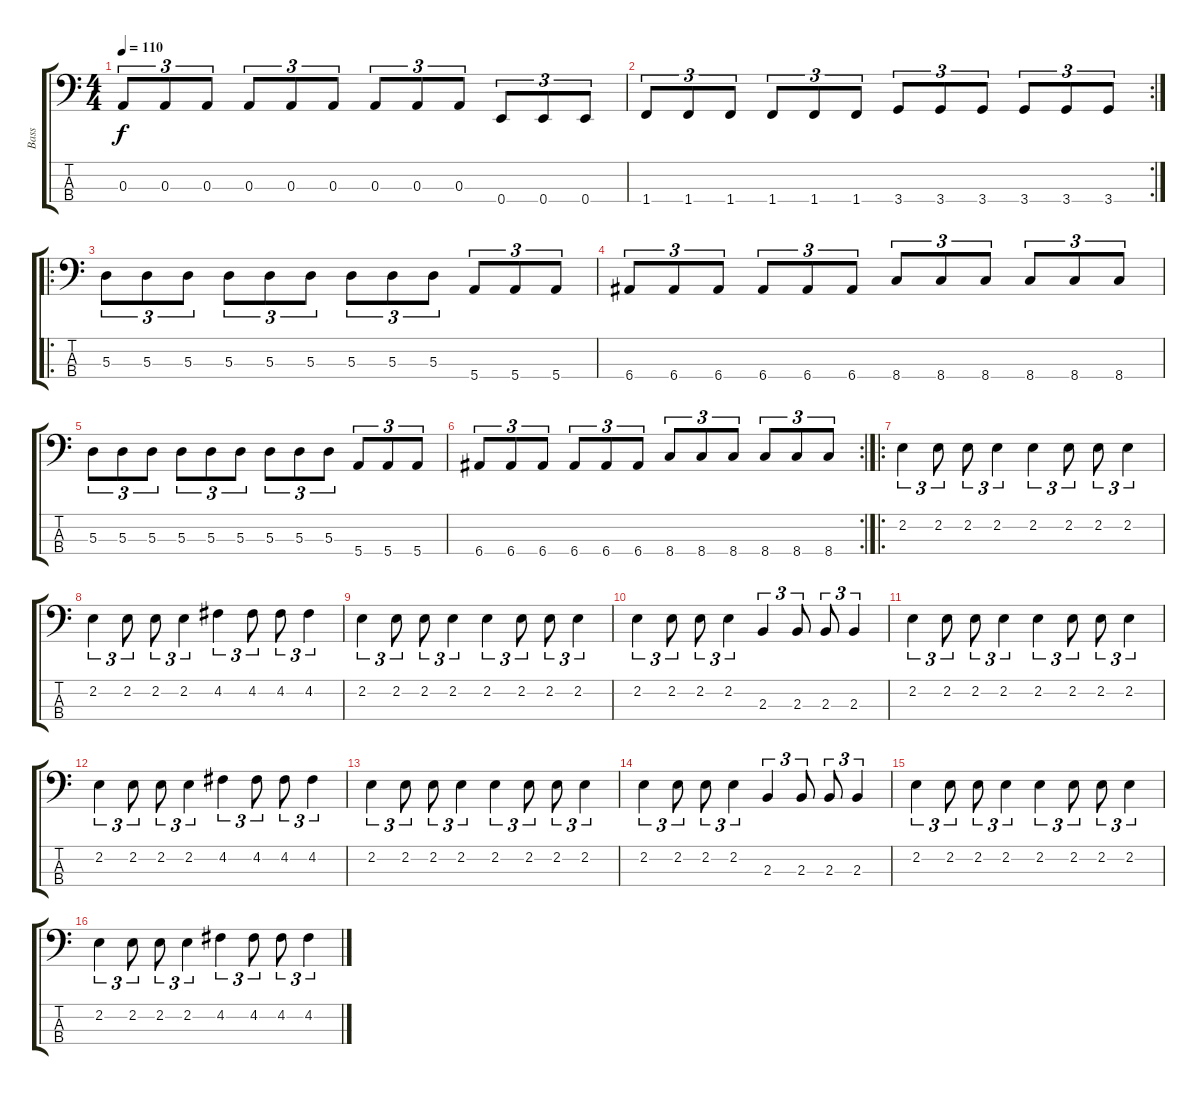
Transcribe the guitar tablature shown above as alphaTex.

\track ("Bass" "Bass") {instrument electricbassfinger}
\staff {score tabs}
\tuning (G2 D2 A1 E1) {hide}
\ts (4 4)
\tempo 110
\clef f4
\ks c
0.3.8{tu (3 2) dy f} 0.3.8{tu (3 2)} 0.3.8{tu (3 2)} 0.3.8{tu (3 2)} 0.3.8{tu (3 2)} 0.3.8{tu (3 2)} 0.3.8{tu (3 2)} 0.3.8{tu (3 2)} 0.3.8{tu (3 2)} 0.4.8{tu (3 2)} 0.4.8{tu (3 2)} 0.4.8{tu (3 2)} |
\rc 2
1.4.8{tu (3 2)} 1.4.8{tu (3 2)} 1.4.8{tu (3 2)} 1.4.8{tu (3 2)} 1.4.8{tu (3 2)} 1.4.8{tu (3 2)} 3.4.8{tu (3 2)} 3.4.8{tu (3 2)} 3.4.8{tu (3 2)} 3.4.8{tu (3 2)} 3.4.8{tu (3 2)} 3.4.8{tu (3 2)} |
\ro
5.3.8{tu (3 2)} 5.3.8{tu (3 2)} 5.3.8{tu (3 2)} 5.3.8{tu (3 2)} 5.3.8{tu (3 2)} 5.3.8{tu (3 2)} 5.3.8{tu (3 2)} 5.3.8{tu (3 2)} 5.3.8{tu (3 2)} 5.4.8{tu (3 2)} 5.4.8{tu (3 2)} 5.4.8{tu (3 2)} |
6.4.8{tu (3 2)} 6.4.8{tu (3 2)} 6.4.8{tu (3 2)} 6.4.8{tu (3 2)} 6.4.8{tu (3 2)} 6.4.8{tu (3 2)} 8.4.8{tu (3 2)} 8.4.8{tu (3 2)} 8.4.8{tu (3 2)} 8.4.8{tu (3 2)} 8.4.8{tu (3 2)} 8.4.8{tu (3 2)} |
5.3.8{tu (3 2)} 5.3.8{tu (3 2)} 5.3.8{tu (3 2)} 5.3.8{tu (3 2)} 5.3.8{tu (3 2)} 5.3.8{tu (3 2)} 5.3.8{tu (3 2)} 5.3.8{tu (3 2)} 5.3.8{tu (3 2)} 5.4.8{tu (3 2)} 5.4.8{tu (3 2)} 5.4.8{tu (3 2)} |
\rc 2
6.4.8{tu (3 2)} 6.4.8{tu (3 2)} 6.4.8{tu (3 2)} 6.4.8{tu (3 2)} 6.4.8{tu (3 2)} 6.4.8{tu (3 2)} 8.4.8{tu (3 2)} 8.4.8{tu (3 2)} 8.4.8{tu (3 2)} 8.4.8{tu (3 2)} 8.4.8{tu (3 2)} 8.4.8{tu (3 2)} |
\ro
2.2.4{tu (3 2)} 2.2.8{tu (3 2)} 2.2.8{tu (3 2)} 2.2.4{tu (3 2)} 2.2.4{tu (3 2)} 2.2.8{tu (3 2)} 2.2.8{tu (3 2)} 2.2.4{tu (3 2)} |
2.2.4{tu (3 2)} 2.2.8{tu (3 2)} 2.2.8{tu (3 2)} 2.2.4{tu (3 2)} 4.2.4{tu (3 2)} 4.2.8{tu (3 2)} 4.2.8{tu (3 2)} 4.2.4{tu (3 2)} |
2.2.4{tu (3 2)} 2.2.8{tu (3 2)} 2.2.8{tu (3 2)} 2.2.4{tu (3 2)} 2.2.4{tu (3 2)} 2.2.8{tu (3 2)} 2.2.8{tu (3 2)} 2.2.4{tu (3 2)} |
2.2.4{tu (3 2)} 2.2.8{tu (3 2)} 2.2.8{tu (3 2)} 2.2.4{tu (3 2)} 2.3.4{tu (3 2)} 2.3.8{tu (3 2)} 2.3.8{tu (3 2)} 2.3.4{tu (3 2)} |
2.2.4{tu (3 2)} 2.2.8{tu (3 2)} 2.2.8{tu (3 2)} 2.2.4{tu (3 2)} 2.2.4{tu (3 2)} 2.2.8{tu (3 2)} 2.2.8{tu (3 2)} 2.2.4{tu (3 2)} |
2.2.4{tu (3 2)} 2.2.8{tu (3 2)} 2.2.8{tu (3 2)} 2.2.4{tu (3 2)} 4.2.4{tu (3 2)} 4.2.8{tu (3 2)} 4.2.8{tu (3 2)} 4.2.4{tu (3 2)} |
2.2.4{tu (3 2)} 2.2.8{tu (3 2)} 2.2.8{tu (3 2)} 2.2.4{tu (3 2)} 2.2.4{tu (3 2)} 2.2.8{tu (3 2)} 2.2.8{tu (3 2)} 2.2.4{tu (3 2)} |
2.2.4{tu (3 2)} 2.2.8{tu (3 2)} 2.2.8{tu (3 2)} 2.2.4{tu (3 2)} 2.3.4{tu (3 2)} 2.3.8{tu (3 2)} 2.3.8{tu (3 2)} 2.3.4{tu (3 2)} |
2.2.4{tu (3 2)} 2.2.8{tu (3 2)} 2.2.8{tu (3 2)} 2.2.4{tu (3 2)} 2.2.4{tu (3 2)} 2.2.8{tu (3 2)} 2.2.8{tu (3 2)} 2.2.4{tu (3 2)} |
2.2.4{tu (3 2)} 2.2.8{tu (3 2)} 2.2.8{tu (3 2)} 2.2.4{tu (3 2)} 4.2.4{tu (3 2)} 4.2.8{tu (3 2)} 4.2.8{tu (3 2)} 4.2.4{tu (3 2)}
